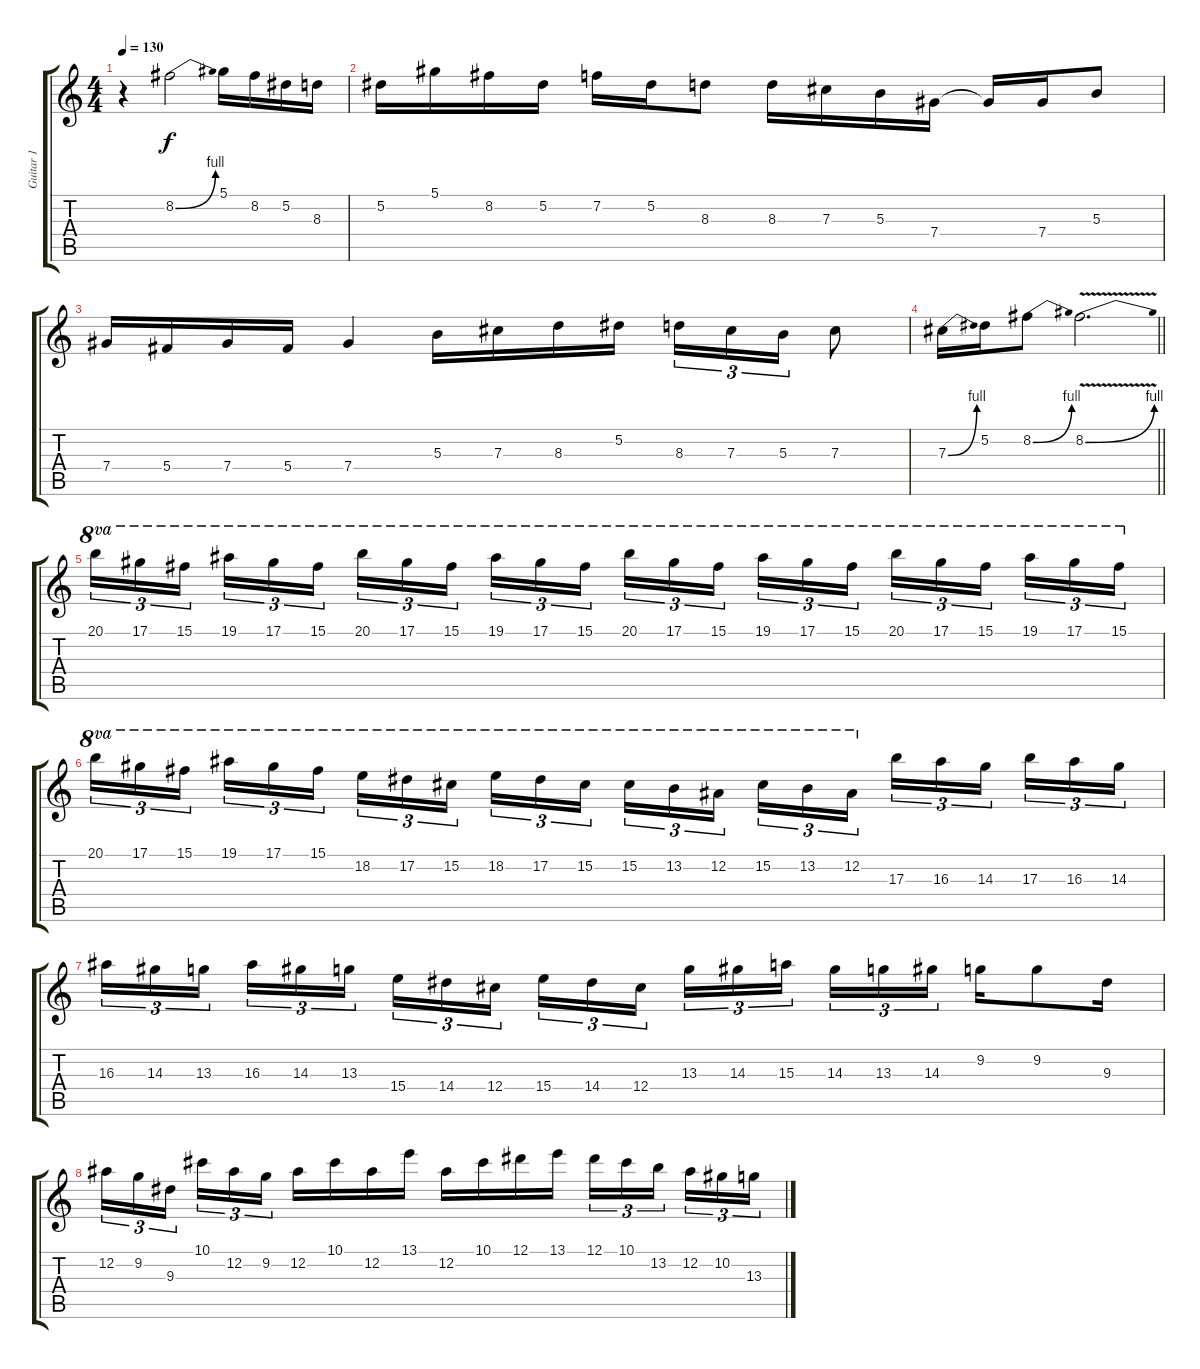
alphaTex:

\track ("Guitar 1" "Guitar 1") {instrument overdrivenguitar}
\staff {score tabs}
\tuning (Eb4 Bb3 Gb3 Db3 Ab2 Eb2) {hide}
\ts (4 4)
\tempo 130
\clef g2
\ks c
r.4{dy f} 8.2{be (bend 0 0 60 4)}.2 5.1.16 8.2.16 5.2.16 8.3.16 |
5.2.16 5.1.16 8.2.16 5.2.16 7.2.16 5.2.16 8.3.8 8.3.16 7.3.16 5.3.16 7.4.16 7.4{t}.16 7.4.16 5.3.8 |
7.4.16 5.4.16 7.4.16 5.4.16 7.4.4 5.3.16 7.3.16 8.3.16 5.2.16 8.3.16{tu (3 2)} 7.3.16{tu (3 2)} 5.3.16{tu (3 2)} 7.3.8 |
\barLineRight lightlight
7.3{be (bend 0 0 60 4)}.16 5.2.16 8.2{be (bend 0 0 60 4)}.8 8.2{be (bend 0 0 60 4) v}.2{d} |
20.1.16{tu (3 2) ot 8va} 17.1.16{tu (3 2) ot 8va} 15.1.16{tu (3 2) ot 8va beam splitsecondary} 19.1.16{tu (3 2) ot 8va} 17.1.16{tu (3 2) ot 8va} 15.1.16{tu (3 2) ot 8va} 20.1.16{tu (3 2) ot 8va} 17.1.16{tu (3 2) ot 8va} 15.1.16{tu (3 2) ot 8va beam splitsecondary} 19.1.16{tu (3 2) ot 8va} 17.1.16{tu (3 2) ot 8va} 15.1.16{tu (3 2) ot 8va} 20.1.16{tu (3 2) ot 8va} 17.1.16{tu (3 2) ot 8va} 15.1.16{tu (3 2) ot 8va beam splitsecondary} 19.1.16{tu (3 2) ot 8va} 17.1.16{tu (3 2) ot 8va} 15.1.16{tu (3 2) ot 8va} 20.1.16{tu (3 2) ot 8va} 17.1.16{tu (3 2) ot 8va} 15.1.16{tu (3 2) ot 8va beam splitsecondary} 19.1.16{tu (3 2) ot 8va} 17.1.16{tu (3 2) ot 8va} 15.1.16{tu (3 2) ot 8va} |
20.1.16{tu (3 2) ot 8va} 17.1.16{tu (3 2) ot 8va} 15.1.16{tu (3 2) ot 8va beam splitsecondary} 19.1.16{tu (3 2) ot 8va} 17.1.16{tu (3 2) ot 8va} 15.1.16{tu (3 2) ot 8va} 18.2.16{tu (3 2) ot 8va} 17.2.16{tu (3 2) ot 8va} 15.2.16{tu (3 2) ot 8va beam splitsecondary} 18.2.16{tu (3 2) ot 8va} 17.2.16{tu (3 2) ot 8va} 15.2.16{tu (3 2) ot 8va} 15.2.16{tu (3 2) ot 8va} 13.2.16{tu (3 2) ot 8va} 12.2.16{tu (3 2) ot 8va beam splitsecondary} 15.2.16{tu (3 2) ot 8va} 13.2.16{tu (3 2) ot 8va} 12.2.16{tu (3 2) ot 8va} 17.3.16{tu (3 2)} 16.3.16{tu (3 2)} 14.3.16{tu (3 2) beam splitsecondary} 17.3.16{tu (3 2)} 16.3.16{tu (3 2)} 14.3.16{tu (3 2)} |
16.3.16{tu (3 2)} 14.3.16{tu (3 2)} 13.3.16{tu (3 2) beam splitsecondary} 16.3.16{tu (3 2)} 14.3.16{tu (3 2)} 13.3.16{tu (3 2)} 15.4.16{tu (3 2)} 14.4.16{tu (3 2)} 12.4.16{tu (3 2) beam splitsecondary} 15.4.16{tu (3 2)} 14.4.16{tu (3 2)} 12.4.16{tu (3 2)} 13.3.16{tu (3 2)} 14.3.16{tu (3 2)} 15.3.16{tu (3 2) beam splitsecondary} 14.3.16{tu (3 2)} 13.3.16{tu (3 2)} 14.3.16{tu (3 2)} 9.2.16 9.2.8 9.3.16 |
12.2.16{tu (3 2)} 9.2.16{tu (3 2)} 9.3.16{tu (3 2) beam splitsecondary} 10.1.16{tu (3 2)} 12.2.16{tu (3 2)} 9.2.16{tu (3 2)} 12.2.16 10.1.16 12.2.16 13.1.16 12.2.16 10.1.16 12.1.16 13.1.16 12.1.16{tu (3 2)} 10.1.16{tu (3 2)} 13.2.16{tu (3 2) beam splitsecondary} 12.2.16{tu (3 2)} 10.2.16{tu (3 2)} 13.3.16{tu (3 2)}
